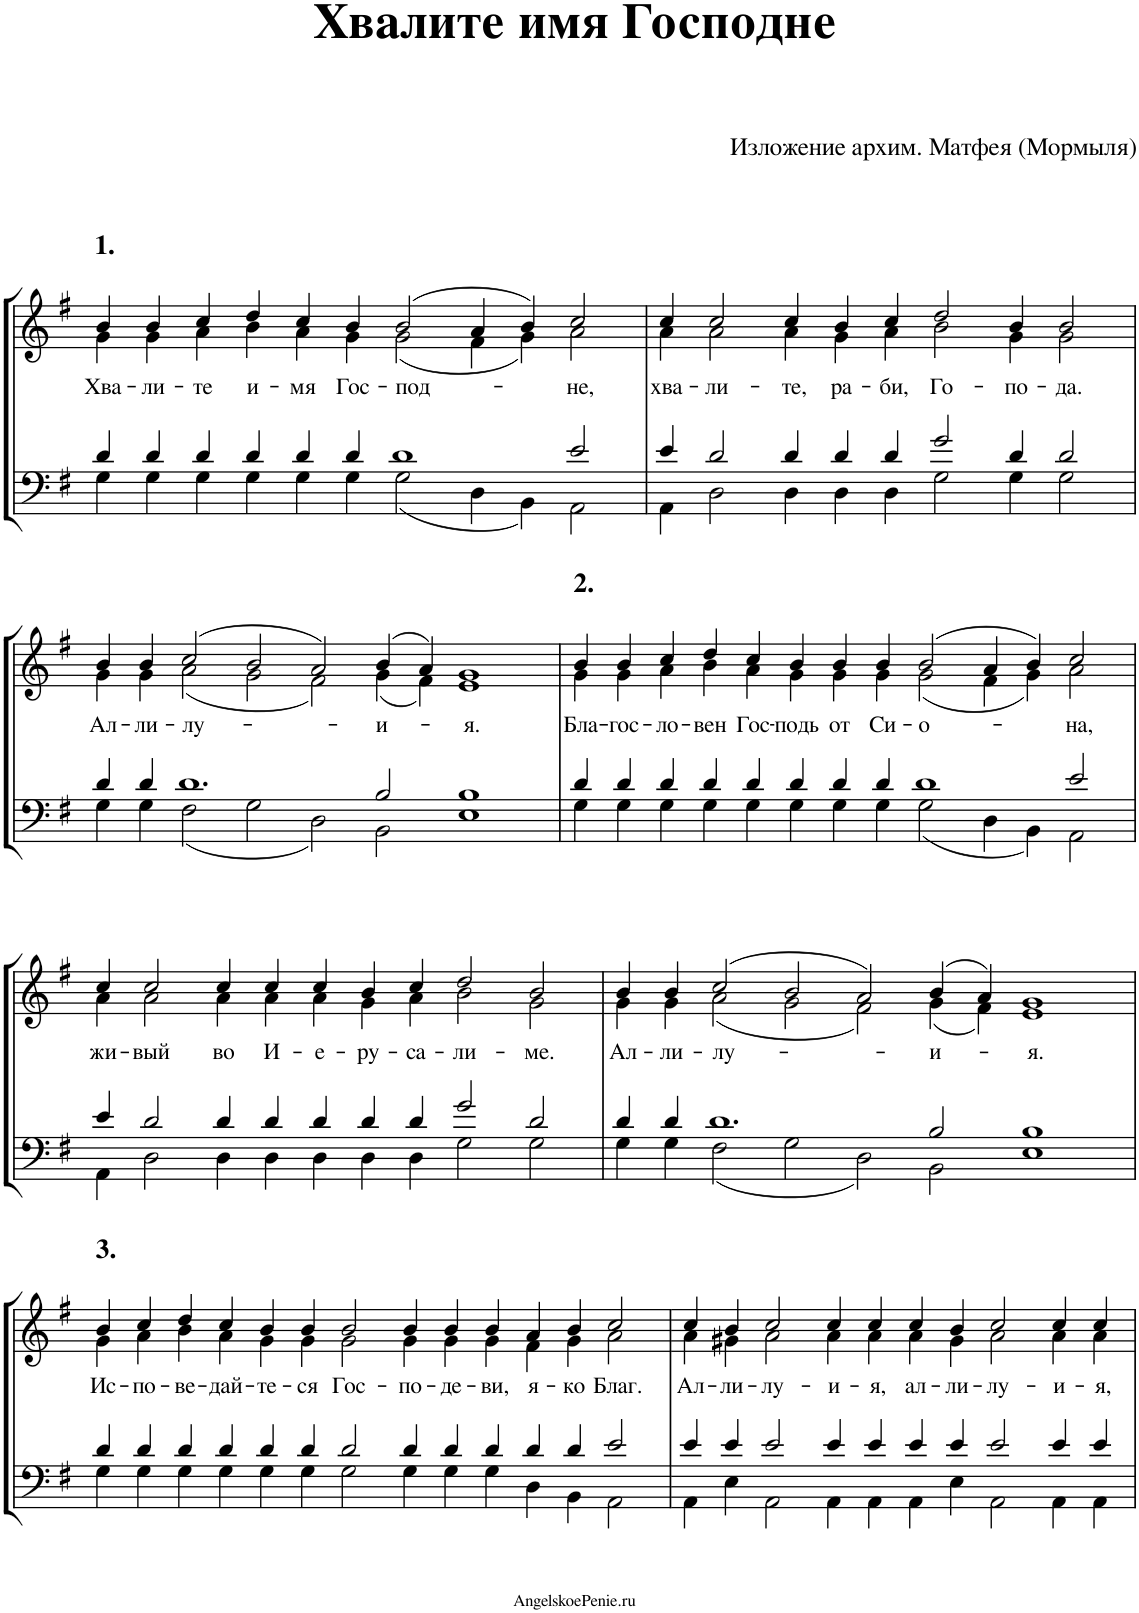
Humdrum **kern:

**kern	**kern	**text
*part1	*part1	*part1
*staff2	*staff1	*staff1
*I"Piano	*	*
*I'Pno.	*	*
*clefF4	*clefG2	*
*k[f#]	*k[f#]	*
*M63/4	*M63/4	*
=1	=1	=1
*^	*^	*
*	*^	*	*	*
!	!	!	!LO:TX:a:B:t=1.	!	!
!	!	!	!	!	!LO:LY:b
000ryy	4d/	4G\	4b/	4g\	Хва-
!	!	!	!	!	!LO:LY:b
.	4d/	4G\	4b/	4g\	-ли-
!	!	!	!	!	!LO:LY:b
.	4d/	4G\	4cc/	4a\	-те
!	!	!	!	!	!LO:LY:b
.	4d/	4G\	4dd/	4b\	и-
!	!	!	!	!	!LO:LY:b
.	4d/	4G\	4cc/	4a\	-мя
!	!	!	!	!	!LO:LY:b
.	4d/	4G\	4b/	4g\	Гос-
!	!	!	!	!	!LO:LY:b
.	1d	2G\	(2b/	(2g\	-под-
.	.	4D\	4a/	4f#\	.
.	.	4BB\	4b/)	4g\)	.
!	!	!	!	!	!LO:LY:b
.	2e/	2AA\	2cc/	2a\	-не,
.	1ryy	1ryy	000ryy	000ryy	.
.	1ryy	1ryy	.	.	.
.	1ryy	1ryy	.	.	.
.	1ryy	1ryy	.	.	.
.	1ryy	1ryy	.	.	.
4%31ryy	1ryy	1ryy	.	.	.
.	1ryy	1ryy	.	.	.
.	1ryy	1ryy	.	.	.
.	1ryy	1ryy	00ryy	00ryy	.
.	4%15ryy	4%15ryy	.	.	.
.	.	.	2.ryy	2.ryy	.
=2	=2	=2	=2	=2	=2
!	!	!	!	!	!LO:LY:b
000ryy	4e/	4AA\	4cc/	4a\	хва-
!	!	!	!	!	!LO:LY:b
.	2d/	2D\	2cc/	2a\	-ли-
!	!	!	!	!	!LO:LY:b
.	4d/	4D\	4cc/	4a\	-те,
!	!	!	!	!	!LO:LY:b
.	4d/	4D\	4b/	4g\	ра-
!	!	!	!	!	!LO:LY:b
.	4d/	4D\	4cc/	4a\	-би,
!	!	!	!	!	!LO:LY:b
.	2g/	2G\	2dd/	2b\	Го-
!	!	!	!	!	!LO:LY:b
.	4d/	4G\	4b/	4g\	-по-
!	!	!	!	!	!LO:LY:b
.	2d/	2G\	2b/	2g\	-да.
.	1ryy	1ryy	000ryy	000ryy	.
.	000.ryy	000.ryy	.	.	.
4%31ryy	.	.	.	.	.
.	.	.	00ryy	00ryy	.
.	.	.	1ryy	1ryy	.
!!LO:LB:g=z	!!
=3	=3	=3	=3	=3	=3
!	!	!	!	!	!LO:LY:b
000ryy	4d/	4G\	4b/	4g\	Ал-
!	!	!	!	!	!LO:LY:b
.	4d/	4G\	4b/	4g\	-ли-
!	!	!	!	!	!LO:LY:b
.	1.d	2F#\	(2cc/	(2a\	-лу-
.	.	2G\	2b/	2g\	.
.	.	2D\	2a/)	2f#\)	.
!	!	!	!	!	!LO:LY:b
.	2B/	2BB\	(4b/	(4g\	-и-
.	.	.	4a/)	4f#\)	.
!	!	!	!	!	!LO:LY:b
.	1B	1E	1g	1e	-я.
.	1ryy	1ryy	000ryy	000ryy	.
.	1ryy	1ryy	.	.	.
.	1ryy	1ryy	.	.	.
.	1ryy	1ryy	.	.	.
.	1ryy	1ryy	.	.	.
4%31ryy	.	.	.	.	.
.	1ryy	1ryy	.	.	.
.	1ryy	1ryy	.	.	.
.	1ryy	1ryy	.	.	.
.	1ryy	1ryy	00ryy	00ryy	.
.	1ryy	1ryy	.	.	.
.	1ryy	1ryy	.	.	.
.	1ryy	1ryy	.	.	.
.	4ryy	4ryy	4ryy	4ryy	.
=4	=4	=4	=4	=4	=4
!	!	!	!LO:TX:a:B:t=2.	!	!
!	!	!	!	!	!LO:LY:b
000ryy	4d/	4G\	4b/	4g\	Бла-
!	!	!	!	!	!LO:LY:b
.	4d/	4G\	4b/	4g\	-гос-
!	!	!	!	!	!LO:LY:b
.	4d/	4G\	4cc/	4a\	-ло-
!	!	!	!	!	!LO:LY:b
.	4d/	4G\	4dd/	4b\	-вен
!	!	!	!	!	!LO:LY:b
.	4d/	4G\	4cc/	4a\	Гос-
!	!	!	!	!	!LO:LY:b
.	4d/	4G\	4b/	4g\	-подь
!	!	!	!	!	!LO:LY:b
.	4d/	4G\	4b/	4g\	от
!	!	!	!	!	!LO:LY:b
.	4d/	4G\	4b/	4g\	Си-
!	!	!	!	!	!LO:LY:b
.	1d	2G\	(2b/	(2g\	-о-
.	.	4D\	4a/	4f#\	.
.	.	4BB\	4b/)	4g\)	.
!	!	!	!	!	!LO:LY:b
.	2e/	2AA\	2cc/	2a\	-на,
.	1ryy	1ryy	000ryy	000ryy	.
.	1ryy	1ryy	.	.	.
.	1ryy	1ryy	.	.	.
.	1ryy	1ryy	.	.	.
.	1ryy	1ryy	.	.	.
4%31ryy	.	.	.	.	.
.	1ryy	1ryy	.	.	.
.	1ryy	1ryy	.	.	.
.	1ryy	1ryy	.	.	.
.	1ryy	1ryy	00ryy	00ryy	.
.	1ryy	1ryy	.	.	.
.	1ryy	1ryy	.	.	.
.	1ryy	1ryy	.	.	.
.	4ryy	4ryy	4ryy	4ryy	.
!!LO:LB:g=z	!!
=5	=5	=5	=5	=5	=5
!	!	!	!	!	!LO:LY:b
000ryy	4e/	4AA\	4cc/	4a\	жи-
!	!	!	!	!	!LO:LY:b
.	2d/	2D\	2cc/	2a\	-вый
!	!	!	!	!	!LO:LY:b
.	4d/	4D\	4cc/	4a\	во
!	!	!	!	!	!LO:LY:b
.	4d/	4D\	4cc/	4a\	И-
!	!	!	!	!	!LO:LY:b
.	4d/	4D\	4cc/	4a\	-е-
!	!	!	!	!	!LO:LY:b
.	4d/	4D\	4b/	4g\	-ру-
!	!	!	!	!	!LO:LY:b
.	4d/	4D\	4cc/	4a\	-са-
!	!	!	!	!	!LO:LY:b
.	2g/	2G\	2dd/	2b\	-ли-
!	!	!	!	!	!LO:LY:b
.	2d/	2G\	2b/	2g\	-ме.
.	1ryy	1ryy	000ryy	000ryy	.
.	1ryy	1ryy	.	.	.
.	1ryy	1ryy	.	.	.
.	1ryy	1ryy	.	.	.
.	1ryy	1ryy	.	.	.
4%31ryy	1ryy	1ryy	.	.	.
.	1ryy	1ryy	.	.	.
.	1ryy	1ryy	.	.	.
.	1ryy	1ryy	00ryy	00ryy	.
.	4%15ryy	4%15ryy	.	.	.
.	.	.	2.ryy	2.ryy	.
=6	=6	=6	=6	=6	=6
!	!	!	!	!	!LO:LY:b
000ryy	4d/	4G\	4b/	4g\	Ал-
!	!	!	!	!	!LO:LY:b
.	4d/	4G\	4b/	4g\	-ли-
!	!	!	!	!	!LO:LY:b
.	1.d	2F#\	(2cc/	(2a\	-лу-
.	.	2G\	2b/	2g\	.
.	.	2D\	2a/)	2f#\)	.
!	!	!	!	!	!LO:LY:b
.	2B/	2BB\	(4b/	(4g\	-и-
.	.	.	4a/)	4f#\)	.
!	!	!	!	!	!LO:LY:b
.	1B	1E	1g	1e	-я.
.	1ryy	1ryy	000ryy	000ryy	.
.	1ryy	1ryy	.	.	.
.	1ryy	1ryy	.	.	.
.	1ryy	1ryy	.	.	.
.	1ryy	1ryy	.	.	.
4%31ryy	.	.	.	.	.
.	1ryy	1ryy	.	.	.
.	1ryy	1ryy	.	.	.
.	1ryy	1ryy	.	.	.
.	1ryy	1ryy	00ryy	00ryy	.
.	1ryy	1ryy	.	.	.
.	1ryy	1ryy	.	.	.
.	1ryy	1ryy	.	.	.
.	4ryy	4ryy	4ryy	4ryy	.
!!LO:LB:g=z	!!
=7	=7	=7	=7	=7	=7
!	!	!	!LO:TX:a:B:t=3.	!	!
!	!	!	!	!	!LO:LY:b
000ryy	4d/	4G\	4b/	4g\	Ис-
!	!	!	!	!	!LO:LY:b
.	4d/	4G\	4cc/	4a\	-по-
!	!	!	!	!	!LO:LY:b
.	4d/	4G\	4dd/	4b\	-ве-
!	!	!	!	!	!LO:LY:b
.	4d/	4G\	4cc/	4a\	-дай-
!	!	!	!	!	!LO:LY:b
.	4d/	4G\	4b/	4g\	-те-
!	!	!	!	!	!LO:LY:b
.	4d/	4G\	4b/	4g\	-ся
!	!	!	!	!	!LO:LY:b
.	2d/	2G\	2b/	2g\	Гос-
!	!	!	!	!	!LO:LY:b
.	4d/	4G\	4b/	4g\	-по-
!	!	!	!	!	!LO:LY:b
.	4d/	4G\	4b/	4g\	-де-
!	!	!	!	!	!LO:LY:b
.	4d/	4G\	4b/	4g\	-ви,
!	!	!	!	!	!LO:LY:b
.	4d/	4D\	4a/	4f#\	я-
!	!	!	!	!	!LO:LY:b
.	4d/	4BB\	4b/	4g\	-ко
!	!	!	!	!	!LO:LY:b
.	2e/	2AA\	2cc/	2a\	Благ.
.	000.ryy	000.ryy	000.ryy	000.ryy	.
4%31ryy	.	.	.	.	.
=8	=8	=8	=8	=8	=8
!	!	!	!	!	!LO:LY:b
000ryy	4e/	4AA\	4cc/	4a\	Ал-
!	!	!	!	!	!LO:LY:b
.	4e/	4E\	4b/	4g#X\	-ли-
!	!	!	!	!	!LO:LY:b
.	2e/	2AA\	2cc/	2a\	-лу-
!	!	!	!	!	!LO:LY:b
.	4e/	4AA\	4cc/	4a\	-и-
!	!	!	!	!	!LO:LY:b
.	4e/	4AA\	4cc/	4a\	-я,
!	!	!	!	!	!LO:LY:b
.	4e/	4AA\	4cc/	4a\	ал-
!	!	!	!	!	!LO:LY:b
.	4e/	4E\	4b/	4g#\	-ли-
!	!	!	!	!	!LO:LY:b
.	2e/	2AA\	2cc/	2a\	-лу-
!	!	!	!	!	!LO:LY:b
.	4e/	4AA\	4cc/	4a\	-и-
!	!	!	!	!	!LO:LY:b
.	4e/	4AA\	4cc/	4a\	-я,
.	1ryy	1ryy	000ryy	000ryy	.
.	1ryy	1ryy	.	.	.
.	1ryy	1ryy	.	.	.
.	1ryy	1ryy	.	.	.
.	1ryy	1ryy	.	.	.
4%31ryy	1ryy	1ryy	.	.	.
.	1ryy	1ryy	.	.	.
.	1ryy	1ryy	.	.	.
.	1ryy	1ryy	00ryy	00ryy	.
.	4%15ryy	4%15ryy	.	.	.
.	.	.	2.ryy	2.ryy	.
*v	*v	*v	*	*	*
*	*v	*v	*
=	=	=
*-	*-	*-
